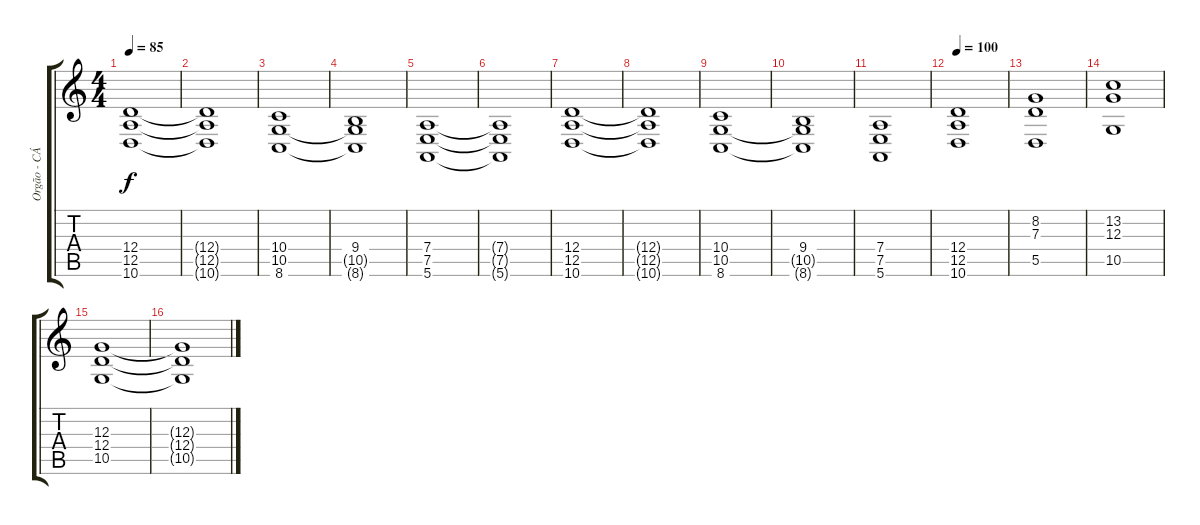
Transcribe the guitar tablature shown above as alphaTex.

\track ("Orgão - CÁTIA" "Orgão - CÁ") {instrument reedorgan}
\staff {score tabs}
\tuning (E4 B3 G3 D3 A2 E2) {hide}
\ts (4 4)
\tempo 85
\clef g2
\ks c
(12.4 12.5 10.6).1{dy f} |
(12.4{t} 12.5{t} 10.6{t}).1 |
(10.4 10.5 8.6).1 |
(9.4 10.5{t} 8.6{t}).1 |
(7.4 7.5 5.6).1 |
(7.4{t} 7.5{t} 5.6{t}).1 |
(12.4 12.5 10.6).1 |
(12.4{t} 12.5{t} 10.6{t}).1 |
(10.4 10.5 8.6).1 |
(9.4 10.5{t} 8.6{t}).1 |
(7.4 7.5 5.6).1 |
\tempo 100
(12.4 12.5 10.6).1 |
(8.2 7.3 5.5).1 |
(13.2 12.3 10.5).1 |
(12.3 12.4 10.5).1 |
(12.3{t} 12.4{t} 10.5{t}).1
